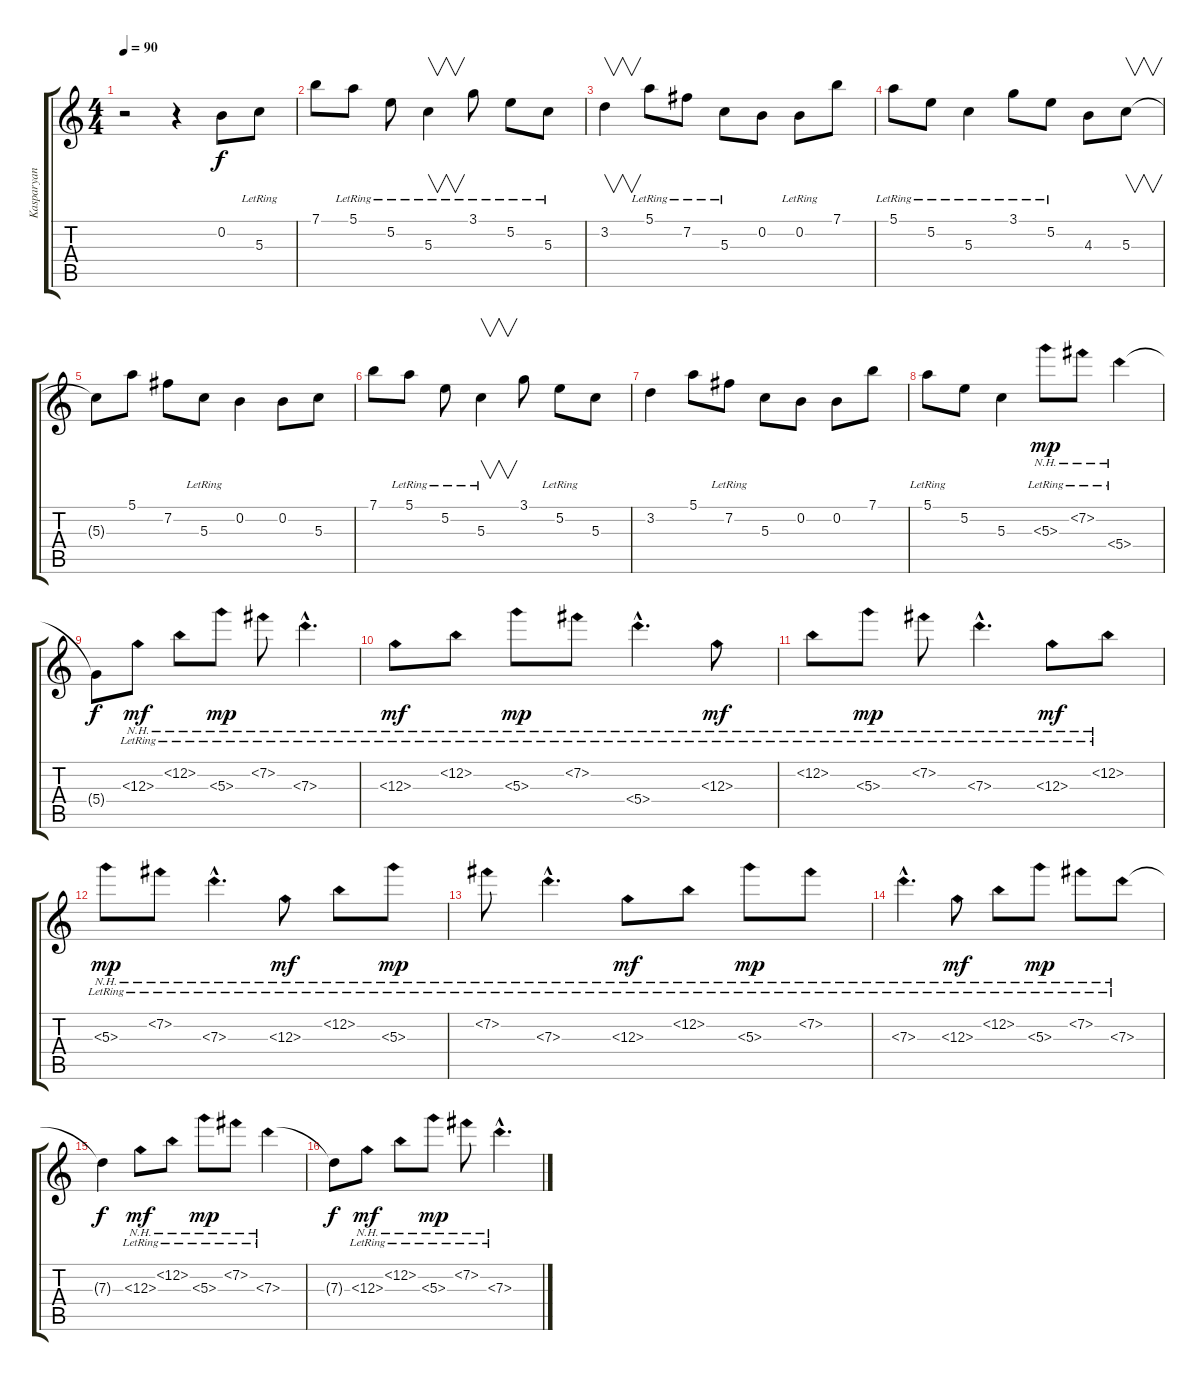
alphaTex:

\track ("Kasparyan" "Kasparyan") {instrument acousticguitarsteel}
\staff {score tabs}
\tuning (E4 B3 G3 D3 A2 E2) {hide}
\ts (4 4)
\tempo 90
\clef g2
\ks c
r.2{dy f instrument acousticguitarsteel} r.4 0.2.8 5.3{lr}.8 |
7.1.8 5.1{lr}.8 5.2{lr}.8 5.3{lr}.4{v} 3.1{lr}.8 5.2{lr}.8 5.3{lr}.8 |
3.2.4{v} 5.1{lr}.8 7.2{lr}.8 5.3{lr}.8 0.2.8 0.2{lr}.8 7.1.8 |
5.1{lr}.8 5.2{lr}.8 5.3{lr}.4 3.1{lr}.8 5.2{lr}.8 4.3.8 5.3.8{v} |
5.3{t}.8 5.1.8 7.2.8 5.3{lr}.8 0.2.4 0.2.8 5.3.8 |
7.1.8 5.1{lr}.8 5.2{lr}.8 5.3{lr}.4{v} 3.1.8 5.2{lr}.8 5.3.8 |
3.2.4 5.1.8 7.2{lr}.8 5.3.8 0.2.8 0.2.8 7.1.8 |
5.1{lr}.8 5.2.8 5.3.4 5.3{nh lr}.8{dy mp instrument acousticguitarnylon} 7.2{nh lr}.8 5.4{nh lr}.4 |
5.4{t}.8{dy f} 12.3{nh lr}.8{dy mf} 12.2{nh lr}.8 5.3{nh lr}.8{dy mp} 7.2{nh lr}.8 7.3{nh hac lr}.4{d} |
12.3{nh lr}.8{dy mf} 12.2{nh lr}.8 5.3{nh lr}.8{dy mp} 7.2{nh lr}.8 5.4{nh hac lr}.4{d} 12.3{nh lr}.8{dy mf} |
12.2{nh lr}.8 5.3{nh lr}.8{dy mp} 7.2{nh lr}.8 7.3{nh hac lr}.4{d} 12.3{nh lr}.8{dy mf} 12.2{nh lr}.8 |
5.3{nh lr}.8{dy mp} 7.2{nh lr}.8 7.3{nh hac lr}.4{d} 12.3{nh lr}.8{dy mf} 12.2{nh lr}.8 5.3{nh lr}.8{dy mp} |
7.2{nh lr}.8 7.3{nh hac lr}.4{d} 12.3{nh lr}.8{dy mf} 12.2{nh lr}.8 5.3{nh lr}.8{dy mp} 7.2{nh lr}.8 |
7.3{nh hac lr}.4{d} 12.3{nh lr}.8{dy mf} 12.2{nh lr}.8 5.3{nh lr}.8{dy mp} 7.2{nh lr}.8 7.3{nh lr}.8 |
7.3{t}.4{dy f} 12.3{nh lr}.8{dy mf} 12.2{nh lr}.8 5.3{nh lr}.8{dy mp} 7.2{nh lr}.8 7.3{nh lr}.4 |
7.3{t}.8{dy f} 12.3{nh lr}.8{dy mf} 12.2{nh lr}.8 5.3{nh lr}.8{dy mp} 7.2{nh lr}.8 7.3{nh hac lr}.4{d}
